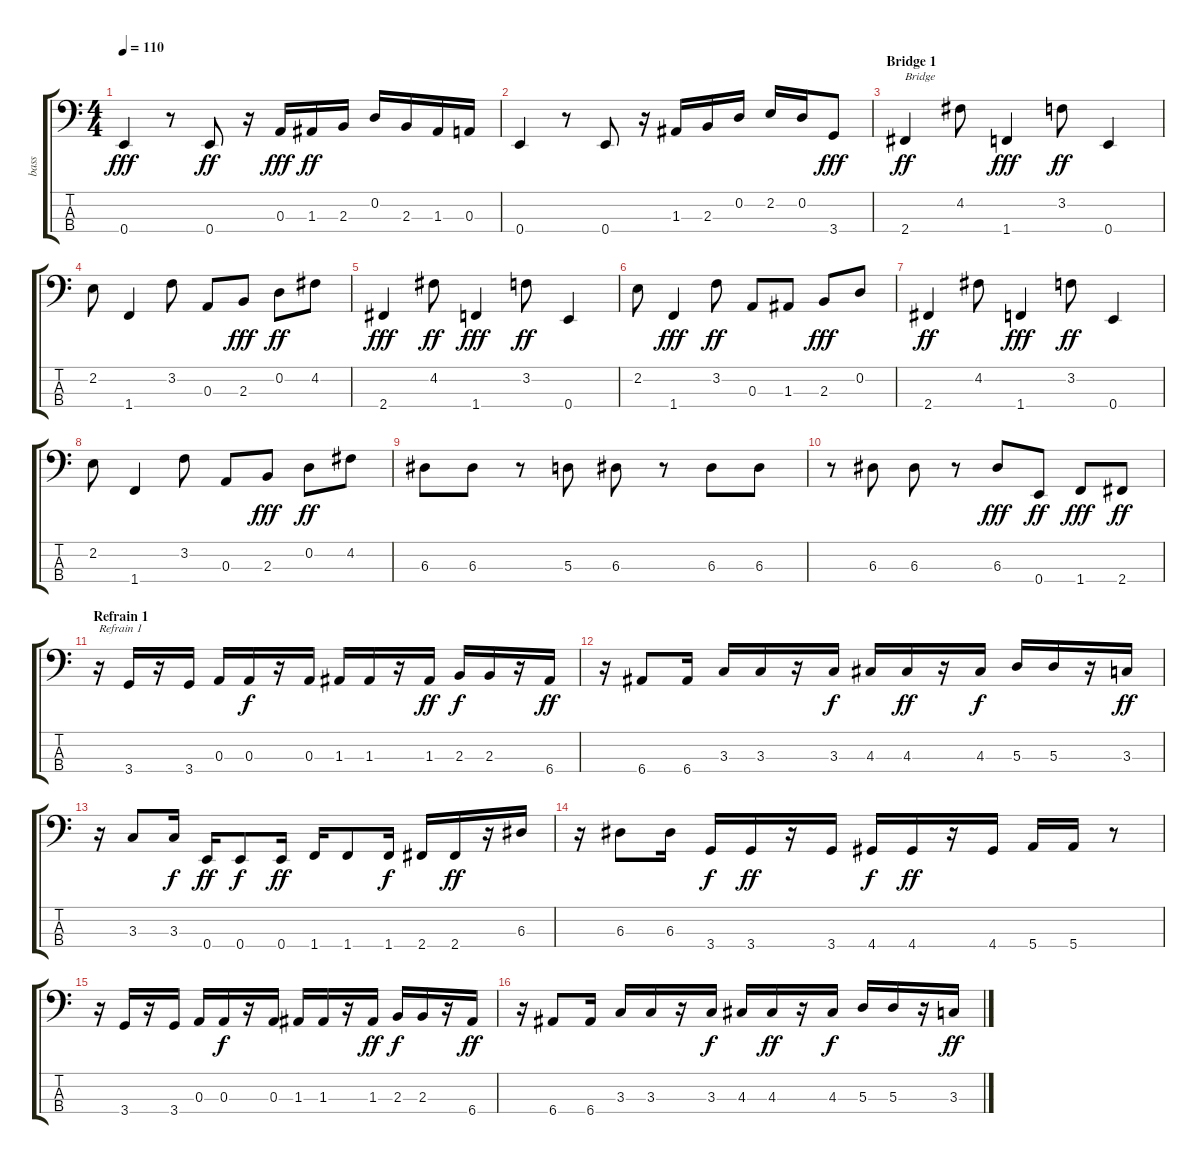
\track ("bass" "bass") {instrument electricbassfinger}
\staff {score tabs}
\tuning (G2 D2 A1 E1) {hide}
\ts (4 4)
\tempo 110
\clef f4
\ks c
0.4.4{dy fff} r.8 0.4.8{dy ff} r.16 0.3.16{dy fff} 1.3.16{dy ff} 2.3.16 0.2.16 2.3.16 1.3.16 0.3.16 |
0.4.4 r.8 0.4.8 r.16 1.3.16 2.3.16 0.2.16 2.2.16 0.2.16 3.4.8{dy fff} |
\section ("" "Bridge 1")
2.4.4{txt "Bridge" dy ff} 4.2.8 1.4.4{dy fff} 3.2.8{dy ff} 0.4.4 |
2.2.8 1.4.4 3.2.8 0.3.8 2.3.8{dy fff} 0.2.8{dy ff} 4.2.8 |
2.4.4{dy fff} 4.2.8{dy ff} 1.4.4{dy fff} 3.2.8{dy ff} 0.4.4 |
2.2.8 1.4.4{dy fff} 3.2.8{dy ff} 0.3.8 1.3.8 2.3.8{dy fff} 0.2.8 |
2.4.4{dy ff} 4.2.8 1.4.4{dy fff} 3.2.8{dy ff} 0.4.4 |
2.2.8 1.4.4 3.2.8 0.3.8 2.3.8{dy fff} 0.2.8{dy ff} 4.2.8 |
6.3.8 6.3.8 r.8 5.3.8 6.3.8 r.8 6.3.8 6.3.8 |
r.8 6.3.8 6.3.8 r.8 6.3.8{dy fff} 0.4.8{dy ff} 1.4.8{dy fff} 2.4.8{dy ff} |
\section ("" "Refrain 1")
r.16{txt "Refrain 1"} 3.4.16 r.16 3.4.16 0.3.16 0.3.16{dy f} r.16 0.3.16 1.3.16 1.3.16 r.16 1.3.16{dy ff} 2.3.16{dy f} 2.3.16 r.16 6.4.16{dy ff} |
r.16 6.4.8 6.4.16 3.3.16 3.3.16 r.16 3.3.16{dy f} 4.3.16 4.3.16{dy ff} r.16 4.3.16{dy f} 5.3.16 5.3.16 r.16 3.3.16{dy ff} |
r.16 3.3.8 3.3.16{dy f} 0.4.16{dy ff} 0.4.8{dy f} 0.4.16{dy ff} 1.4.16 1.4.8 1.4.16{dy f} 2.4.16 2.4.16{dy ff} r.16 6.3.16 |
r.16 6.3.8 6.3.16 3.4.16{dy f} 3.4.16{dy ff} r.16 3.4.16 4.4.16{dy f} 4.4.16{dy ff} r.16 4.4.16 5.4.16 5.4.16 r.8 |
r.16 3.4.16 r.16 3.4.16 0.3.16 0.3.16{dy f} r.16 0.3.16 1.3.16 1.3.16 r.16 1.3.16{dy ff} 2.3.16{dy f} 2.3.16 r.16 6.4.16{dy ff} |
r.16 6.4.8 6.4.16 3.3.16 3.3.16 r.16 3.3.16{dy f} 4.3.16 4.3.16{dy ff} r.16 4.3.16{dy f} 5.3.16 5.3.16 r.16 3.3.16{dy ff}
